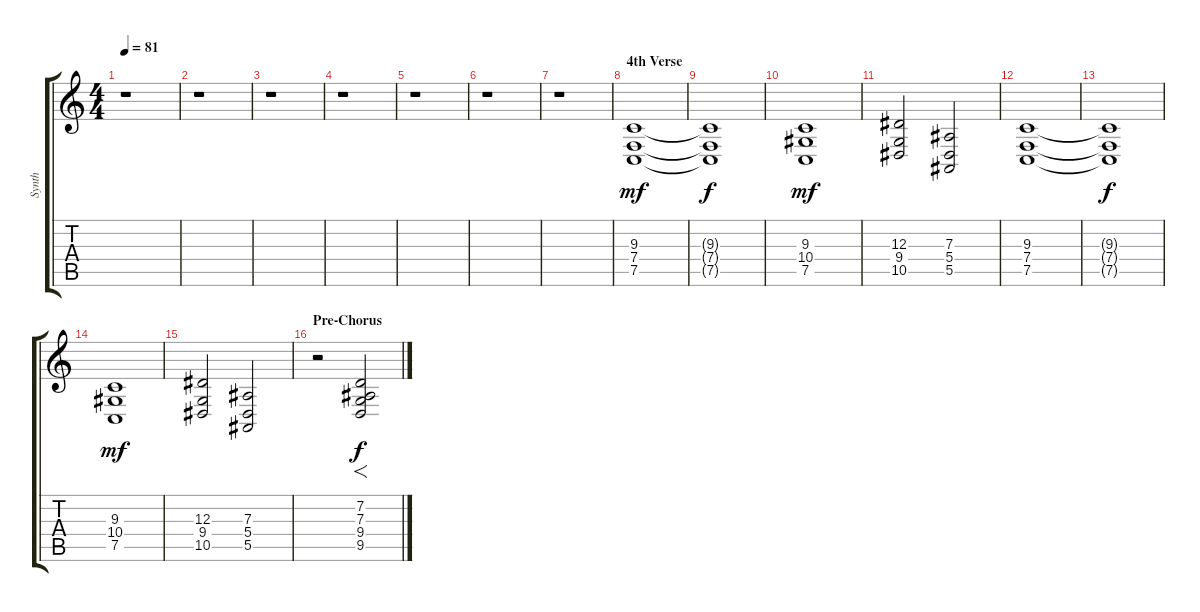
\track ("Synth" "Synth") {instrument choiraahs}
\staff {score tabs}
\tuning (C4 G3 Eb3 Bb2 F2 C2) {hide}
\ts (4 4)
\tempo 81
\clef g2
\ks c
r.1{dy f} |
r.1 |
r.1 |
r.1 |
r.1 |
r.1 |
r.1 |
\section ("" "4th Verse")
(9.3 7.4 7.5).1{dy mf} |
(9.3{t} 7.4{t} 7.5{t}).1{dy f} |
(9.3 10.4 7.5).1{dy mf} |
(12.3 9.4 10.5).2 (7.3 5.4 5.5).2 |
(9.3 7.4 7.5).1 |
(9.3{t} 7.4{t} 7.5{t}).1{dy f} |
(9.3 10.4 7.5).1{dy mf} |
(12.3 9.4 10.5).2 (7.3 5.4 5.5).2 |
\section ("" "Pre-Chorus")
r.2 (7.2 7.3 9.4 9.5).2{f dy f}
